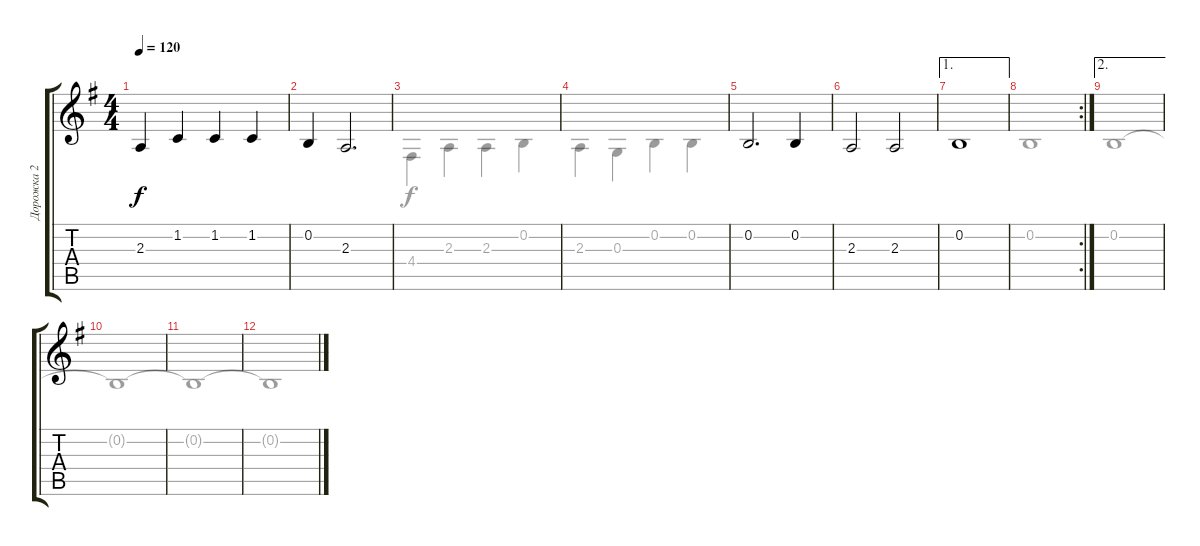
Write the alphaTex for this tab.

\track ("Дорожка 2" "Дорожка 2") {instrument voiceoohs}
\staff {score tabs}
\tuning (E4 B3 G3 D3 A2 E2) {hide}
\voice
\ts (4 4)
\tempo 120
\clef g2
\ks g
2.3.4{dy f} 1.2.4 1.2.4 1.2.4 |
0.2.4 2.3.2{d} |
|
|
0.2.2{d} 0.2.4 |
2.3.2 2.3.2 |
\ae 1
0.2.1 |
\rc 2
|
\ae 2
|
|
|
\voice
\clef g2
\ottava regular
\simile none
\ks g
|
|
4.4.4 2.3.4 2.3.4 0.2.4 |
2.3.4 0.3.4 0.2.4 0.2.4 |
|
|
|
0.2.1 |
0.2.1 |
0.2{t}.1 |
0.2{t}.1 |
0.2{t}.1
